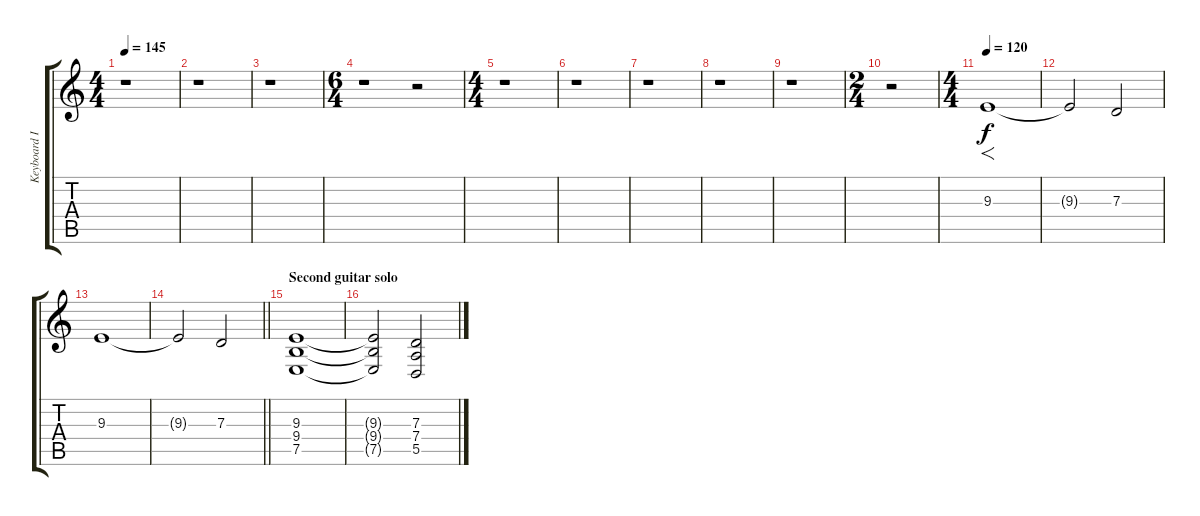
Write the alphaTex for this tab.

\track ("Keyboard II" "Keyboard I") {instrument pad2warm}
\staff {score tabs}
\tuning (E4 B3 G3 D3 A2 E2) {hide}
\ts (4 4)
\tempo 145
\clef g2
\ks c
r.1{dy f} |
r.1 |
r.1 |
\ts (6 4)
r.1 r.2 |
\ts (4 4)
r.1 |
r.1 |
r.1 |
r.1 |
r.1 |
\ts (2 4)
r.2 |
\ts (4 4)
\tempo 120
9.3.1{f} |
9.3{t}.2 7.3.2 |
9.3.1 |
\barLineRight lightlight
9.3{t}.2 7.3.2 |
\section ("" "Second guitar solo")
(9.3 9.4 7.5).1 |
(9.3{t} 9.4{t} 7.5{t}).2 (7.3 7.4 5.5).2
